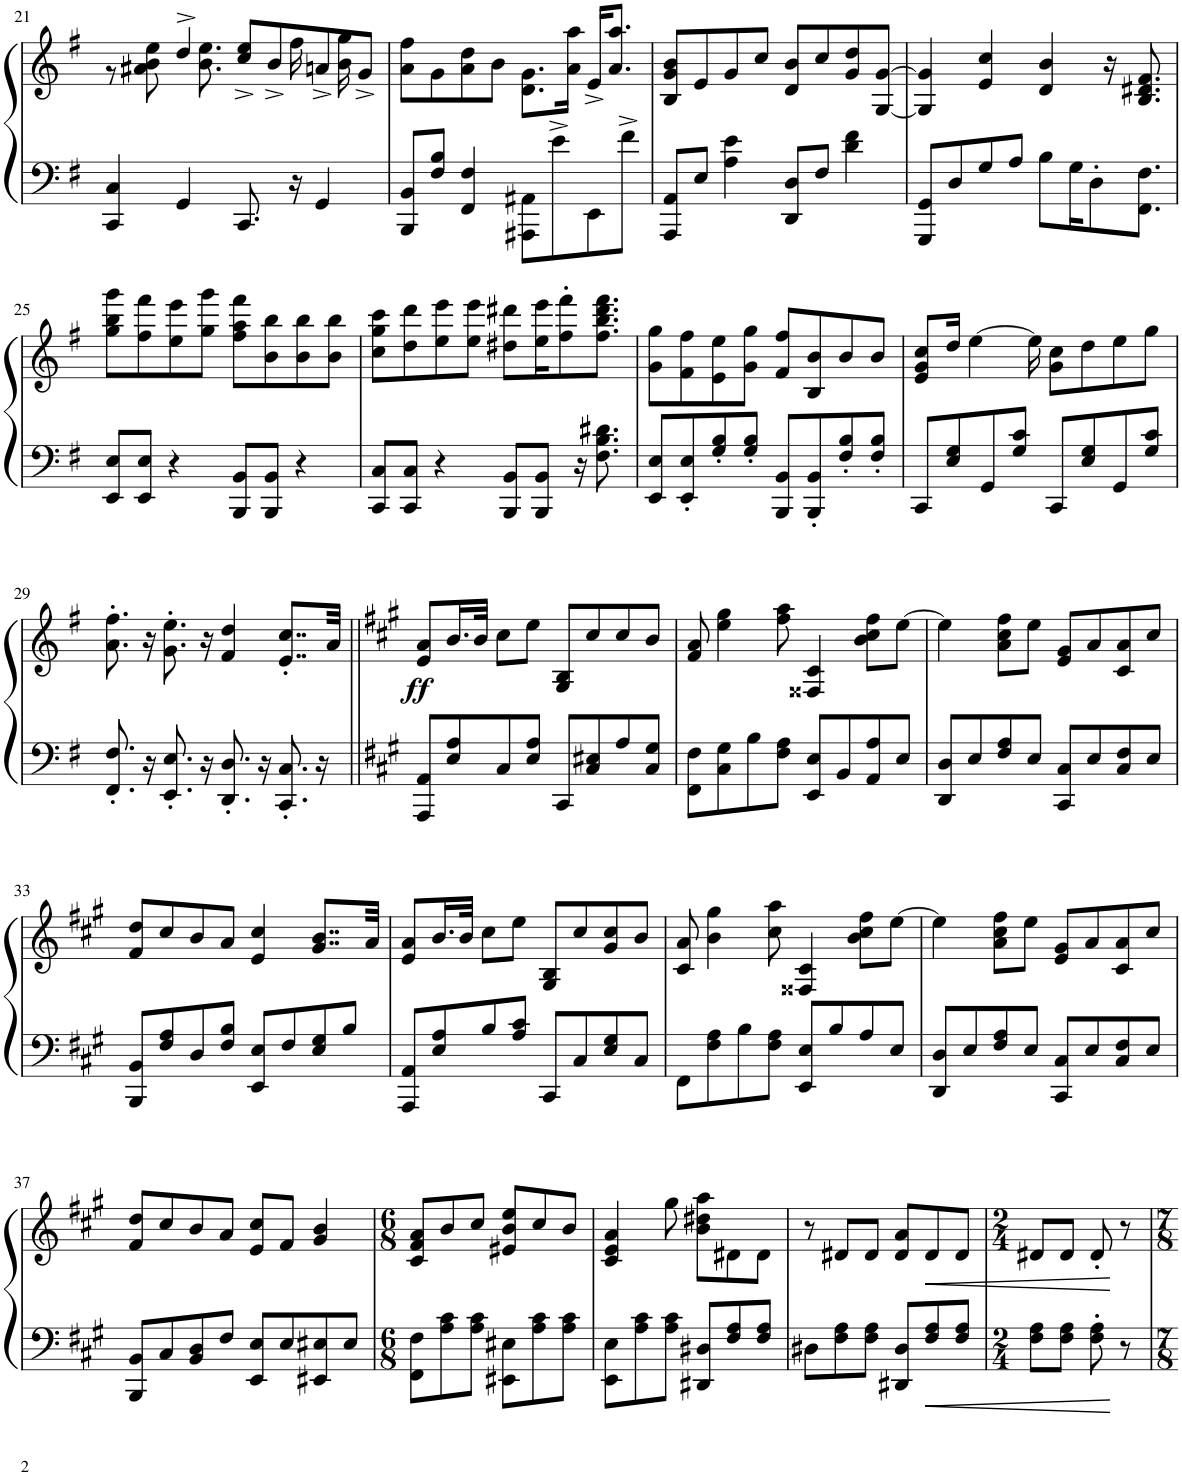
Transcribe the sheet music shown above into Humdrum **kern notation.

**kern	**kern	**dynam
*part1	*part1	*part1
*staff2	*staff1	*staff1/2
*I"Piano	*	*
*I'Pno.	*	*
!!LO:PB:g=z
*clefF4	*clefG2	*
*k[f#]	*k[f#]	*
*M4/4	*M4/4	*
=21	=21	=21
*	*^	*
4CC/ 4C/	4ryy	8r	.
.	.	8a#X\ 8b\ 8ee\	.
4GG/	4dd^/	16ryy	.
.	.	8.b\ 8.ee\	.
8.CC/	8cc/^< 8ee/^<L	8.ryy	.
.	8b^</	.	.
16r	.	16ff#\	.
4GG/	8an^</	16ryy	.
.	.	16b\ 16gg\	.
.	8g^</J	8ryy	.
*	*v	*v	*
=22	=22	=22
8BBB/ 8BB/L	8a\ 8ff#\L	.
8F#/ 8B/J	8g\	.
4FF#/ 4F#/	8a\ 8dd\	.
.	8b\J	.
8AAA#X\ 8AA#X\L	8.d\ 8.g\L	.
8e^\	.	.
.	16a\ 16aa\Jk	.
8EE\	16e^</KL	.
.	8.a/ 8.aa/J	.
8f#^\J	.	.
=23	=23	=23
8AAA/ 8AA/L	8B/ 8g/ 8b/L	.
8E/J	8e/	.
4A\ 4e\	8g/	.
.	8cc/J	.
8DD/ 8D/L	8d/ 8b/L	.
8F#/J	8cc/	.
4d\ 4f#\	8g/ 8dd/	.
.	[8G/ [8g/J	.
=24	=24	=24
8GGG/ 8GG/L	4G/] 4g/]	.
8D/	.	.
8G/	4e/ 4cc/	.
8A/J	.	.
8B\L	4d/ 4b/	.
16G\K	.	.
8D'\	.	.
.	16r	.
8.FF#\ 8.F#\J	8.B/ 8.d#X/ 8.f#/	.
!!LO:LB:g=z
=25	=25	=25
8EE/ 8E/L	8gg\ 8bb\ 8ggg\L	.
8EE/ 8E/J	8ff#\ 8fff#\	.
4r	8ee\ 8eee\	.
.	8gg\ 8ggg\J	.
8BBB/ 8BB/L	8ff#\ 8aa\ 8fff#\L	.
8BBB/ 8BB/J	8b\ 8bb\	.
4r	8b\ 8bb\	.
.	8b\ 8bb\J	.
=26	=26	=26
8CC/ 8C/L	8cc\ 8gg\ 8ccc\L	.
8CC/ 8C/J	8dd\ 8ddd\	.
4r	8ee\ 8eee\	.
.	8ee\ 8eee\J	.
8BBB/ 8BB/L	8dd#X\ 8ddd#X\L	.
8BBB/ 8BB/J	16ee\ 16eee\K	.
.	8ff#\' 8fff#\'	.
16r	.	.
8.F#\ 8.B\ 8.d#X\	8.ff#\ 8.bb\ 8.ddd#\ 8.fff#\J	.
=27	=27	=27
8EE/ 8E/L	8g\ 8gg\L	.
8EE/' 8E/'	8f#\ 8ff#\	.
8G/' 8B/'	8e\ 8ee\	.
8G/' 8B/'J	8g\ 8gg\J	.
8BBB/ 8BB/L	8f#/ 8ff#/L	.
8BBB/' 8BB/'	8B/ 8b/	.
8F#/' 8B/'	8b/	.
8F#/' 8B/'J	8b/J	.
=28	=28	=28
8CC/L	8e/ 8g/ 8cc/L	.
8E/ 8G/	16dd/Jk	.
.	[4ee\	.
8GG/	.	.
8G/ 8c/J	.	.
.	16ee\]	.
8CC/L	8g\ 8cc\L	.
8E/ 8G/	8dd\	.
8GG/	8ee\	.
8G/ 8c/J	8gg\J	.
!!LO:LB:g=z
=29	=29	=29
8.FF#/' 8.F#/'	8.a\' 8.ff#\'	.
16r	16r	.
8.EE/' 8.E/'	8.g\' 8.ee\'	.
16r	16r	.
8.DD/' 8.D/'	4f#/ 4dd/	.
16r	.	.
8.CC/' 8.C/'	8..e/' 8..cc/'L	.
16r	.	.
.	32a/Jkk	.
=30||	=30||	=30||
*k[f#c#g#]	*k[f#c#g#]	*
!	!	!LO:DY:b
8AAA/ 8AA/L	8e/ 8a/L	ff
8E/ 8A/	16.b/L	.
.	32b/JJk	.
8C#/	8cc#\L	.
8E/ 8A/J	8ee\J	.
8CC#/L	8G#/ 8B/L	.
8C#/ 8E#X/	8cc#/	.
8A/	8cc#/	.
8C#/ 8G#/J	8b/J	.
=31	=31	=31
8FF#\ 8F#\L	8f#/ 8a/	.
8C#\ 8G#\	4ee\ 4gg#\	.
8B\	.	.
8F#\ 8A\J	8ff#\ 8aa\	.
8EE/ 8E/L	4F##X/ 4c#/	.
8BB/	.	.
8AA/ 8A/	8b\ 8cc#\ 8ff#\L	.
8E/J	[8ee\J	.
=32	=32	=32
8DD/ 8D/L	4ee\]	.
8E/	.	.
8F#/ 8A/	8a\ 8cc#\ 8ff#\L	.
8E/J	8ee\J	.
8CC#/ 8C#/L	8e/ 8g#/L	.
8E/	8a/	.
8C#/ 8F#/	8c#/ 8a/	.
8E/J	8cc#/J	.
!!LO:LB:g=z
=33	=33	=33
8BBB/ 8BB/L	8f#/ 8dd/L	.
8F#/ 8A/	8cc#/	.
8D/	8b/	.
8F#/ 8B/J	8a/J	.
8EE/ 8E/L	4e/ 4cc#/	.
8F#/	.	.
8E/ 8G#/	8..g#/ 8..b/L	.
8B/J	.	.
.	32a/Jkk	.
=34	=34	=34
8AAA/ 8AA/L	8e/ 8a/L	.
8E/ 8A/	16.b/L	.
.	32b/JJk	.
8B/	8cc#\L	.
8A/ 8c#/J	8ee\J	.
8CC#/L	8G#/ 8B/L	.
8C#/	8cc#/	.
8E/ 8G#/	8g#/ 8cc#/	.
8C#/J	8b/J	.
=35	=35	=35
8FF#\L	8c#/ 8a/	.
8F#\ 8A\	4b\ 4gg#\	.
8B\	.	.
8F#\ 8A\J	8cc#\ 8aa\	.
8EE/ 8E/L	4F##X/ 4c#/	.
8B/	.	.
8A/	8b\ 8cc#\ 8ff#\L	.
8E/J	[8ee\J	.
=36	=36	=36
8DD/ 8D/L	4ee\]	.
8E/	.	.
8F#/ 8A/	8a\ 8cc#\ 8ff#\L	.
8E/J	8ee\J	.
8CC#/ 8C#/L	8e/ 8g#/L	.
8E/	8a/	.
8C#/ 8F#/	8c#/ 8a/	.
8E/J	8cc#/J	.
!!LO:LB:g=z
=37	=37	=37
8BBB/ 8BB/L	8f#/ 8dd/L	.
8C#/	8cc#/	.
8BB/ 8D/	8b/	.
8F#/J	8a/J	.
8EE/ 8E/L	8e/ 8cc#/L	.
8E/	8f#/J	.
8EE#X/ 8E#X/	4g#/ 4b/	.
8E#/J	.	.
=38	=38	=38
*M6/8	*M6/8	*
8FF#\ 8F#\L	8c#/ 8f#/ 8a/L	.
8A\ 8c#\	8b/	.
8A\ 8c#\J	8cc#/J	.
8EE#X\ 8E#X\L	8e#X/ 8b/ 8ee/L	.
8A\ 8c#\	8cc#/	.
8A\ 8c#\J	8b/J	.
=39	=39	=39
8EE\ 8E\L	4c#/ 4e/ 4a/	.
8A\ 8c#\	.	.
8A\ 8c#\J	8gg#\	.
8DD#X/ 8D#X/L	8b\ 8dd#X\ 8aa\L	.
8F#/ 8A/	8d#X\	.
8F#/ 8A/J	8d#\J	.
=40	=40	=40
8D#X\L	8r	.
8F#\ 8A\	8d#X/L	.
8F#\ 8A\J	8d#/J	.
8DD#X/ 8D#/L	8d#/ 8a/L	.
!	!	!LO:HP:b
8F#/ 8A/	8d#/	<
8F#/ 8A/J	8d#/J	.
=41	=41	=41
*M2/4	*M2/4	*
8F#\ 8A\L	8d#X/L	.
8F#\ 8A\J	8d#/J	.
8F#\' 8A\'	8d#'/	.
8r	8r	[
=	=	=
*-	*-	*-
